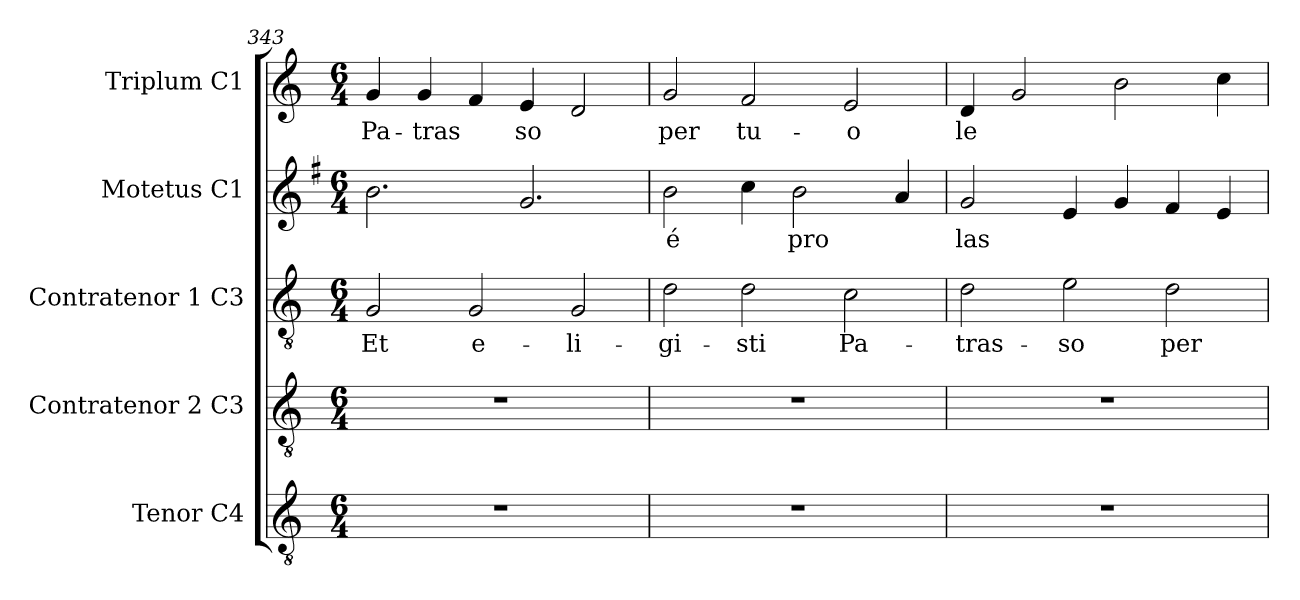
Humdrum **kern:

**kern	**kern	**kern	**text	**kern	**text	**kern	**text
*part5	*part4	*part3	*part3	*part2	*part2	*part1	*part1
*staff5	*staff4	*staff3	*staff3	*staff2	*staff2	*staff1	*staff1
*I"Tenor  C4	*I"Contratenor 2  C3	*I"Contratenor 1  C3	*	*I"Motetus  C1	*	*I"Triplum  C1	*
*I'T	*I'Ct2	*I'Ct1	*	*I'Mot	*	*I'Tr	*
*clefGv2	*clefGv2	*clefGv2	*	*clefG2	*	*clefG2	*
*k[]	*k[]	*k[]	*	*k[f#]	*	*k[]	*
*C:	*C:	*C:	*	*G:	*	*C:	*
*M6/4	*M6/4	*M6/4	*	*M6/4	*	*M6/4	*
=343	=343	=343	=343	=343	=343	=343	=343
!	!	!	!LO:LY:b:cj	!	!LO:LY:b:cj	!	!LO:LY:b:cj
1.r	1.r	2G/	Et	2.b\	.	4g/	Pa-
!	!	!	!	!	!	!	!LO:LY:b:cj
.	.	.	.	.	.	4g/	-tras-
!	!	!	!LO:LY:b:cj	!	!	!	!LO:LY:b:cj
.	.	2G/	e-	.	.	4f/	--
!	!	!	!	!	!LO:LY:b:cj	!	!LO:LY:b:cj
.	.	.	.	2.g/	.	4e/	-so
!	!	!	!LO:LY:b:cj	!	!	!	!LO:LY:b:cj
.	.	2G/	-li-	.	.	2d/	.
=344	=344	=344	=344	=344	=344	=344	=344
!	!	!	!LO:LY:b:cj	!	!LO:LY:b:cj	!	!LO:LY:b:cj
1.r	1.r	2d\	-gi-	2b\	é	2g/	per
!	!	!	!LO:LY:b:cj	!	!LO:LY:b:cj	!	!LO:LY:b:cj
.	.	2d\	-sti	4cc\	.	2f/	tu-
!	!	!	!	!	!LO:LY:b:cj	!	!
.	.	.	.	2b\	pro-	.	.
!	!	!	!LO:LY:b:cj	!	!	!	!LO:LY:b:cj
.	.	2c\	Pa-	.	.	2e/	-o
!	!	!	!	!	!LO:LY:b:cj	!	!
.	.	.	.	4a/	--	.	.
!!LO:LB:g=z
=345	=345	=345	=345	=345	=345	=345	=345
*	*	*	*	*k[]	*	*	*
*	*	*	*	*C:	*	*	*
!	!	!	!LO:LY:b:cj	!	!LO:LY:b:cj	!	!LO:LY:b:cj
1.r	1.r	2d\	-tras-	2g/	-las-	4d/	le-
!	!	!	!	!	!	!	!LO:LY:b:cj
.	.	.	.	.	.	2g/	--
!	!	!	!LO:LY:b:cj	!	!LO:LY:b:cj	!	!
.	.	2e\	-so	4e/	--	.	.
!	!	!	!	!	!LO:LY:b:cj	!	!LO:LY:b:cj
.	.	.	.	4g/	--	2b\	--
!	!	!	!LO:LY:b:cj	!	!LO:LY:b:cj	!	!
.	.	2d\	per	4f/	--	.	.
!	!	!	!	!	!LO:LY:b:cj	!	!LO:LY:b:cj
.	.	.	.	4e/	--	4cc\	--
=	=	=	=	=	=	=	=
*-	*-	*-	*-	*-	*-	*-	*-
